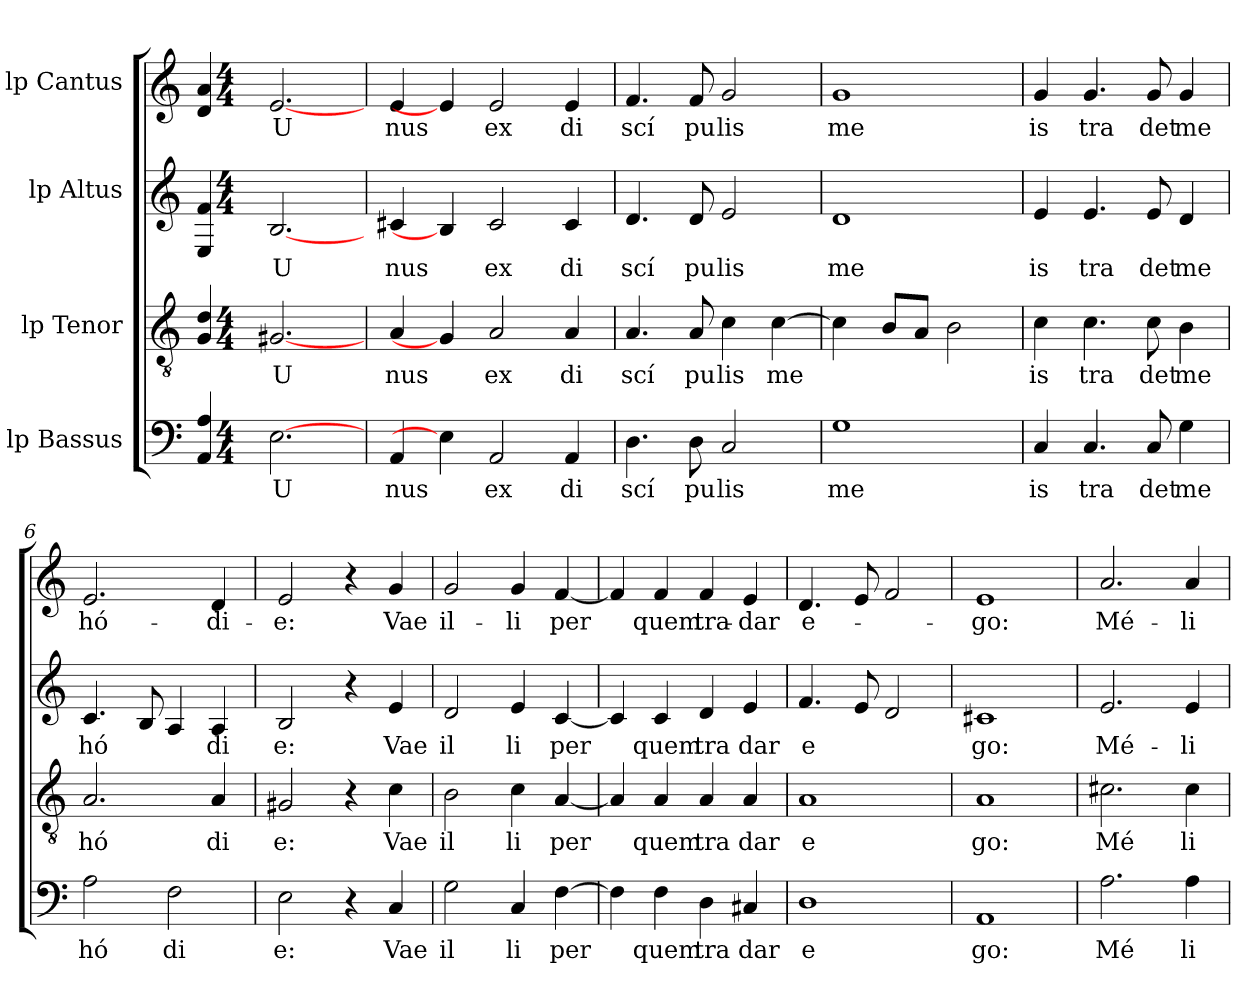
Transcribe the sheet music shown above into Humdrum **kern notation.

**kern	**text	**kern	**text	**kern	**text	**kern	**text
*part4	*part4	*part3	*part3	*part2	*part2	*part1	*part1
*staff4	*staff4	*staff3	*staff3	*staff2	*staff2	*staff1	*staff1
*I"lp Bassus	*	*I"lp Tenor	*	*I"lp Altus	*	*I"lp Cantus	*
!!LO:PB:g=z
*stria5	*	*stria5	*	*stria5	*	*stria5	*
*clefF4	*	*clefGv2	*	*clefG2	*	*clefG2	*
=1	=1	=1	=1	=1	=1	=1	=1
4A/ 4AA/	.	4d/ 4G/	.	4f/ 4E/	.	4a/ 4d/	.
*M4/4	*	*M4/4	*	*M4/4	*	*M4/4	*
*met(c)	*	*met(c)	*	*met(c)	*	*met(c)	*
!	!LO:LY:b:cj	!	!LO:LY:b:cj	!	!LO:LY:b:cj	!	!LO:LY:b:cj
[2.E	U	[2.G#X	U	[2.B	U	[2.e	U
=2	=2	=2	=2	=2	=2	=2	=2
!	!LO:LY:b:cj	!	!LO:LY:b:cj	!	!LO:LY:b:cj	!	!LO:LY:b:cj
4AA/	nus	4A/	nus	4c#X/	nus	4e/	nus
4E]	.	4G#]	.	4B]	.	4e]	.
!	!LO:LY:b:cj	!	!LO:LY:b:cj	!	!LO:LY:b:cj	!	!LO:LY:b:cj
2AA/	ex	2A/	ex	2c#/	ex	2e/	ex
!	!LO:LY:b:cj	!	!LO:LY:b:cj	!	!LO:LY:b:cj	!	!LO:LY:b:cj
4AA/	di	4A/	di	4c#/	di	4e/	di
=3	=3	=3	=3	=3	=3	=3	=3
!	!LO:LY:b:cj	!	!LO:LY:b:cj	!	!LO:LY:b:cj	!	!LO:LY:b:cj
4.D\	scí	4.A/	scí	4.d/	scí	4.f/	scí
!	!LO:LY:b:cj	!	!LO:LY:b:cj	!	!LO:LY:b:cj	!	!LO:LY:b:cj
8D\	pu	8A/	pu	8d/	pu	8f/	pu
!	!LO:LY:b:cj	!	!LO:LY:b:cj	!	!LO:LY:b:cj	!	!LO:LY:b:cj
2C/	lis	4c\	lis	2e/	lis	2g/	lis
!	!	!	!LO:LY:b	!	!	!	!
.	.	[>4c\	me	.	.	.	.
=4	=4	=4	=4	=4	=4	=4	=4
!	!LO:LY:b:cj	!	!	!	!LO:LY:b:cj	!	!LO:LY:b:cj
1G	me	4c\]	.	1d	me	1g	me
.	.	8B/L	.	.	.	.	.
.	.	8A/J	.	.	.	.	.
.	.	2B\	.	.	.	.	.
=5	=5	=5	=5	=5	=5	=5	=5
!	!LO:LY:b:cj	!	!LO:LY:b:cj	!	!LO:LY:b:cj	!	!LO:LY:b:cj
4C/	is	4c\	is	4e/	is	4g/	is
!	!LO:LY:b:cj	!	!LO:LY:b:cj	!	!LO:LY:b:cj	!	!LO:LY:b:cj
4.C/	tra	4.c\	tra	4.e/	tra	4.g/	tra
!	!LO:LY:b:cj	!	!LO:LY:b:cj	!	!LO:LY:b:cj	!	!LO:LY:b:cj
8C/	det	8c\	det	8e/	det	8g/	det
!	!LO:LY:b:cj	!	!LO:LY:b:cj	!	!LO:LY:b:cj	!	!LO:LY:b:cj
4G\	me	4B\	me	4d/	me	4g/	me
!!LO:LB:g=z
=6	=6	=6	=6	=6	=6	=6	=6
!	!LO:LY:b:cj	!	!LO:LY:b:cj	!	!LO:LY:b:cj	!	!LO:LY:b:cj
2A\	hó	2.A/	hó	4.c/	hó	2.e/	hó-
.	.	.	.	8B/	.	.	.
!	!LO:LY:b:cj	!	!	!	!	!	!
2F\	di	.	.	4A/	.	.	.
!	!	!	!LO:LY:b:cj	!	!LO:LY:b:cj	!	!LO:LY:b:cj
.	.	4A/	di	4A/	di	4d/	-di-
=7	=7	=7	=7	=7	=7	=7	=7
!	!LO:LY:b:cj	!	!LO:LY:b:cj	!	!LO:LY:b:cj	!	!LO:LY:b:cj
2E\	e:	2G#X/	e:	2B/	e:	2e/	-e:
4r	.	4r	.	4r	.	4r	.
!	!LO:LY:b:cj	!	!LO:LY:b:cj	!	!LO:LY:b:cj	!	!LO:LY:b:cj
4C/	Vae	4c\	Vae	4e/	Vae	4g/	Vae
=8	=8	=8	=8	=8	=8	=8	=8
!	!LO:LY:b:cj	!	!LO:LY:b:cj	!	!LO:LY:b:cj	!	!LO:LY:b:cj
2G\	il	2B\	il	2d/	il	2g/	il-
!	!LO:LY:b:cj	!	!LO:LY:b:cj	!	!LO:LY:b:cj	!	!LO:LY:b:cj
4C/	li	4c\	li	4e/	li	4g/	-li
!	!LO:LY:b:cj	!	!LO:LY:b:cj	!	!LO:LY:b:cj	!	!LO:LY:b:cj
[>4F\	per	[<4A/	per	[<4c/	per	[<4f/	per
=9	=9	=9	=9	=9	=9	=9	=9
4F\]	.	4A/]	.	4c/]	.	4f/]	.
!	!LO:LY:b:cj	!	!LO:LY:b:cj	!	!LO:LY:b:cj	!	!LO:LY:b:cj
4F\	quem	4A/	quem	4c/	quem	4f/	quem
!	!LO:LY:b:cj	!	!LO:LY:b:cj	!	!LO:LY:b:cj	!	!LO:LY:b:cj
4D\	tra	4A/	tra	4d/	tra	4f/	tra-
!	!LO:LY:b:cj	!	!LO:LY:b:cj	!	!LO:LY:b:cj	!	!LO:LY:b:cj
4C#X/	dar	4A/	dar	4e/	dar	4e/	-dar
=10	=10	=10	=10	=10	=10	=10	=10
!	!LO:LY:b:cj	!	!LO:LY:b:cj	!	!LO:LY:b:cj	!	!LO:LY:b:cj
1D	e	1A	e	4.f/	e	4.d/	e-
.	.	.	.	8e/	.	8e/	.
.	.	.	.	2d/	.	2f/	.
=11	=11	=11	=11	=11	=11	=11	=11
!	!LO:LY:b:cj	!	!LO:LY:b:cj	!	!LO:LY:b:cj	!	!LO:LY:b:cj
1AA	go:	1A	go:	1c#X	go:	1e	-go:
!!LO:LB:g=z
=12	=12	=12	=12	=12	=12	=12	=12
!	!LO:LY:b:cj	!	!LO:LY:b:cj	!	!LO:LY:b:cj	!	!LO:LY:b:cj
2.A\	Mé	2.c#X\	Mé	2.e/	Mé-	2.a/	Mé-
!	!LO:LY:b:cj	!	!LO:LY:b:cj	!	!LO:LY:b:cj	!	!LO:LY:b:cj
4A\	li	4c#\	li	4e/	-li-	4a/	-li-
=	=	=	=	=	=	=	=
*-	*-	*-	*-	*-	*-	*-	*-
